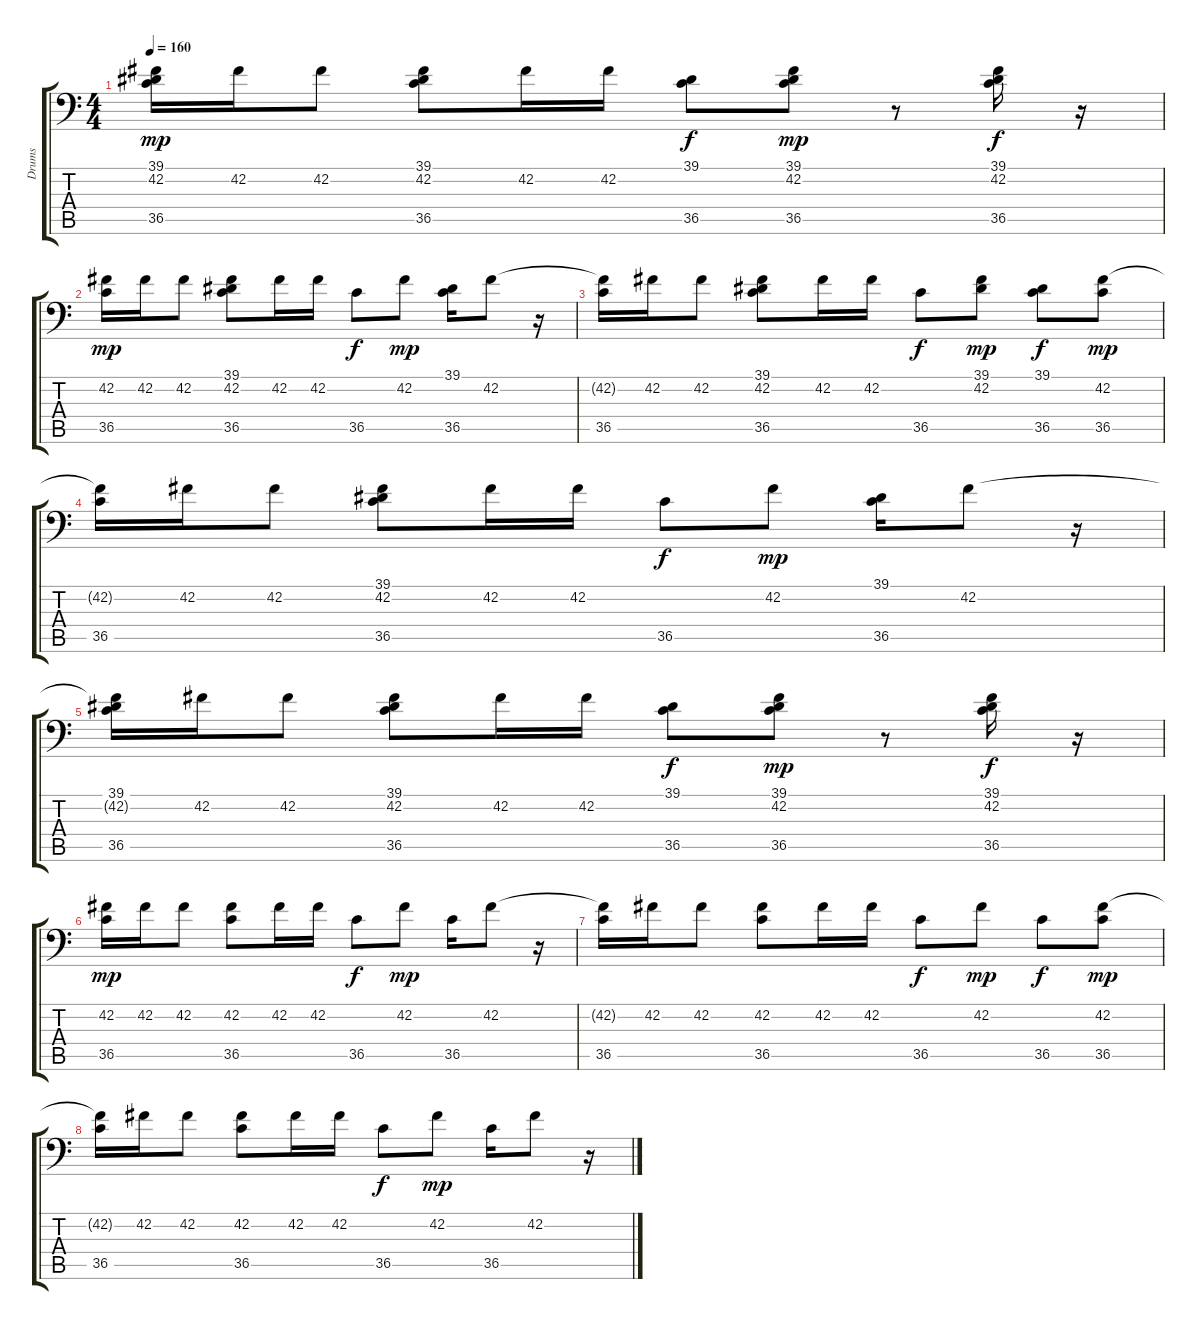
\track ("Drums" "Drums") {instrument acousticgrandpiano}
\staff {score tabs}
\tuning (C-1 C-1 C-1 C-1 C-1 C-1) {hide}
\ts (4 4)
\tempo 160
\clef f4
\ks c
(39.1 42.2{t} 36.5).16{dy mp} 42.2.16 42.2.8 (39.1 42.2 36.5).8 42.2.16 42.2.16 (39.1 36.5).8{dy f} (39.1 42.2 36.5).8{dy mp} r.8 (39.1 42.2 36.5).16{dy f} r.16 |
(42.2 36.5).16{dy mp} 42.2.16 42.2.8 (39.1 42.2 36.5).8 42.2.16 42.2.16 36.5.8{dy f} 42.2.8{dy mp} (39.1 36.5).16 42.2.8 r.16 |
(42.2{t} 36.5).16 42.2.16 42.2.8 (39.1 42.2 36.5).8 42.2.16 42.2.16 36.5.8{dy f} (39.1 42.2).8{dy mp} (39.1 36.5).8{dy f} (42.2 36.5).8{dy mp} |
(42.2{t} 36.5).16 42.2.16 42.2.8 (39.1 42.2 36.5).8 42.2.16 42.2.16 36.5.8{dy f} 42.2.8{dy mp} (39.1 36.5).16 42.2.8 r.16 |
(39.1 42.2{t} 36.5).16 42.2.16 42.2.8 (39.1 42.2 36.5).8 42.2.16 42.2.16 (39.1 36.5).8{dy f} (39.1 42.2 36.5).8{dy mp} r.8 (39.1 42.2 36.5).16{dy f} r.16 |
(42.2 36.5).16{dy mp} 42.2.16 42.2.8 (42.2 36.5).8 42.2.16 42.2.16 36.5.8{dy f} 42.2.8{dy mp} 36.5.16 42.2.8 r.16 |
(42.2{t} 36.5).16 42.2.16 42.2.8 (42.2 36.5).8 42.2.16 42.2.16 36.5.8{dy f} 42.2.8{dy mp} 36.5.8{dy f} (42.2 36.5).8{dy mp} |
(42.2{t} 36.5).16 42.2.16 42.2.8 (42.2 36.5).8 42.2.16 42.2.16 36.5.8{dy f} 42.2.8{dy mp} 36.5.16 42.2.8 r.16
